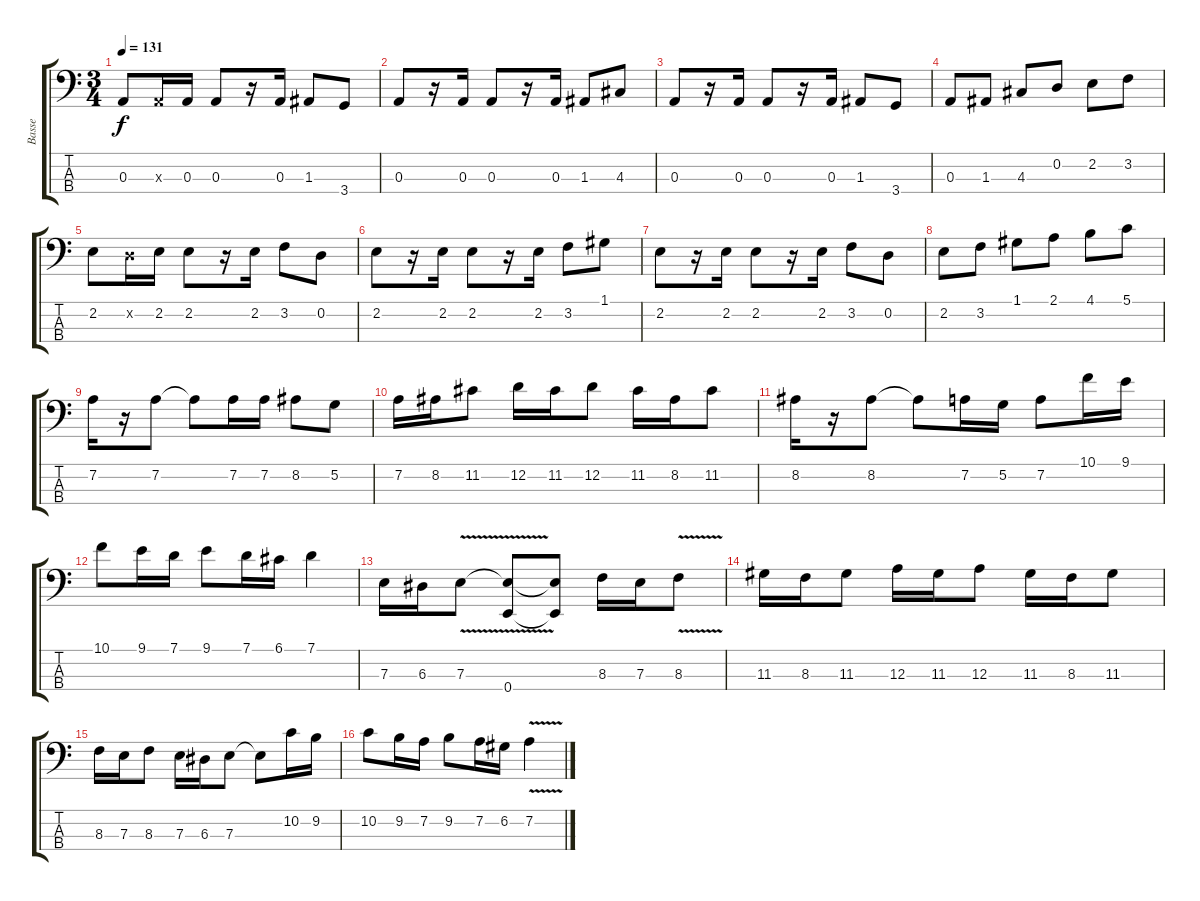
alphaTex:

\track ("Basse" "Basse") {instrument electricbassfinger}
\staff {score tabs}
\tuning (G2 D2 A1 E1) {hide}
\ts (3 4)
\tempo 131
\clef f4
\ks c
0.3.8{dy f} 0.3{x}.16 0.3.16 0.3.8 r.16 0.3.16 1.3.8 3.4.8 |
0.3.8 r.16 0.3.16 0.3.8 r.16 0.3.16 1.3.8 4.3.8 |
0.3.8 r.16 0.3.16 0.3.8 r.16 0.3.16 1.3.8 3.4.8 |
0.3.8 1.3.8 4.3.8 0.2.8 2.2.8 3.2.8 |
2.2.8 0.2{x}.16 2.2.16 2.2.8 r.16 2.2.16 3.2.8 0.2.8 |
2.2.8 r.16 2.2.16 2.2.8 r.16 2.2.16 3.2.8 1.1.8 |
2.2.8 r.16 2.2.16 2.2.8 r.16 2.2.16 3.2.8 0.2.8 |
2.2.8 3.2.8 1.1.8 2.1.8 4.1.8 5.1.8 |
7.2.16 r.16 7.2.8 7.2{t}.8 7.2.16 7.2.16 8.2.8 5.2.8 |
7.2.16 8.2.16 11.2.8 12.2.16 11.2.16 12.2.8 11.2.16 8.2.16 11.2.8 |
8.2.16 r.16 8.2.8 8.2{t}.8 7.2.16 5.2.16 7.2.8 10.1.16 9.1.16 |
10.1.8 9.1.16 7.1.16 9.1.8 7.1.16 6.1.16 7.1.4 |
7.3.16 6.3.16 7.3{v}.8 (7.3{t} 0.4).8 (7.3{t} 0.4{t}).8 8.3.16 7.3.16 8.3{v}.8 |
11.3.16 8.3.16 11.3.8 12.3.16 11.3.16 12.3.8 11.3.16 8.3.16 11.3.8 |
8.3.16 7.3.16 8.3.8 7.3.16 6.3.16 7.3.8 7.3{t}.8 10.2.16 9.2.16 |
10.2.8 9.2.16 7.2.16 9.2.8 7.2.16 6.2.16 7.2{v}.4
